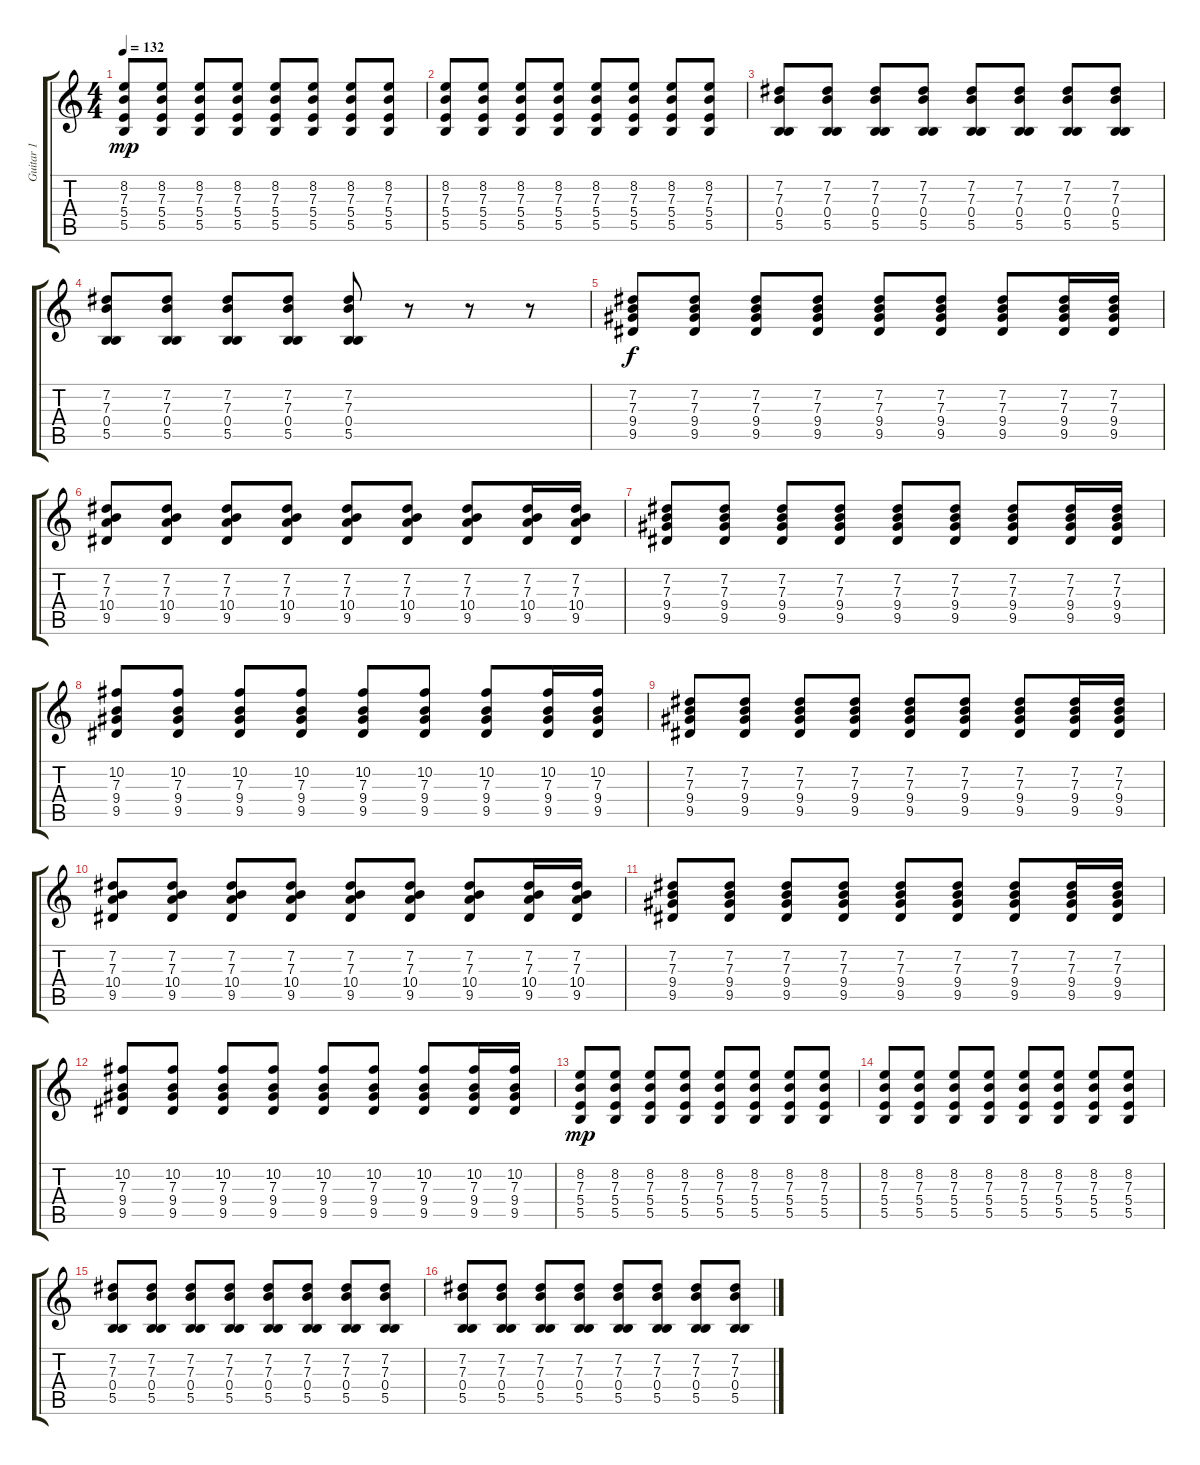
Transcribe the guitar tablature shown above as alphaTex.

\track ("Guitar 1" "Guitar 1") {instrument electricguitarjazz}
\staff {score tabs}
\tuning (Db4 Ab3 E3 B2 Gb2 Db2) {hide}
\ts (4 4)
\tempo 132
\clef g2
\ks c
(8.2 7.3 5.4 5.5).8{dy mp} (8.2 7.3 5.4 5.5).8 (8.2 7.3 5.4 5.5).8 (8.2 7.3 5.4 5.5).8 (8.2 7.3 5.4 5.5).8 (8.2 7.3 5.4 5.5).8 (8.2 7.3 5.4 5.5).8 (8.2 7.3 5.4 5.5).8 |
(8.2 7.3 5.4 5.5).8 (8.2 7.3 5.4 5.5).8 (8.2 7.3 5.4 5.5).8 (8.2 7.3 5.4 5.5).8 (8.2 7.3 5.4 5.5).8 (8.2 7.3 5.4 5.5).8 (8.2 7.3 5.4 5.5).8 (8.2 7.3 5.4 5.5).8 |
(7.2 7.3 0.4 5.5).8 (7.2 7.3 0.4 5.5).8 (7.2 7.3 0.4 5.5).8 (7.2 7.3 0.4 5.5).8 (7.2 7.3 0.4 5.5).8 (7.2 7.3 0.4 5.5).8 (7.2 7.3 0.4 5.5).8 (7.2 7.3 0.4 5.5).8 |
(7.2 7.3 0.4 5.5).8 (7.2 7.3 0.4 5.5).8 (7.2 7.3 0.4 5.5).8 (7.2 7.3 0.4 5.5).8 (7.2 7.3 0.4 5.5).8 r.8 r.8 r.8 |
(7.2 7.3 9.4 9.5).8{dy f instrument electricguitarjazz} (7.2 7.3 9.4 9.5).8 (7.2 7.3 9.4 9.5).8 (7.2 7.3 9.4 9.5).8 (7.2 7.3 9.4 9.5).8 (7.2 7.3 9.4 9.5).8 (7.2 7.3 9.4 9.5).8 (7.2 7.3 9.4 9.5).16 (7.2 7.3 9.4 9.5).16 |
(7.2 7.3 10.4 9.5).8 (7.2 7.3 10.4 9.5).8 (7.2 7.3 10.4 9.5).8 (7.2 7.3 10.4 9.5).8 (7.2 7.3 10.4 9.5).8 (7.2 7.3 10.4 9.5).8 (7.2 7.3 10.4 9.5).8 (7.2 7.3 10.4 9.5).16 (7.2 7.3 10.4 9.5).16 |
(7.2 7.3 9.4 9.5).8 (7.2 7.3 9.4 9.5).8 (7.2 7.3 9.4 9.5).8 (7.2 7.3 9.4 9.5).8 (7.2 7.3 9.4 9.5).8 (7.2 7.3 9.4 9.5).8 (7.2 7.3 9.4 9.5).8 (7.2 7.3 9.4 9.5).16 (7.2 7.3 9.4 9.5).16 |
(10.2 7.3 9.4 9.5).8 (10.2 7.3 9.4 9.5).8 (10.2 7.3 9.4 9.5).8 (10.2 7.3 9.4 9.5).8 (10.2 7.3 9.4 9.5).8 (10.2 7.3 9.4 9.5).8 (10.2 7.3 9.4 9.5).8 (10.2 7.3 9.4 9.5).16 (10.2 7.3 9.4 9.5).16 |
(7.2 7.3 9.4 9.5).8 (7.2 7.3 9.4 9.5).8 (7.2 7.3 9.4 9.5).8 (7.2 7.3 9.4 9.5).8 (7.2 7.3 9.4 9.5).8 (7.2 7.3 9.4 9.5).8 (7.2 7.3 9.4 9.5).8 (7.2 7.3 9.4 9.5).16 (7.2 7.3 9.4 9.5).16 |
(7.2 7.3 10.4 9.5).8 (7.2 7.3 10.4 9.5).8 (7.2 7.3 10.4 9.5).8 (7.2 7.3 10.4 9.5).8 (7.2 7.3 10.4 9.5).8 (7.2 7.3 10.4 9.5).8 (7.2 7.3 10.4 9.5).8 (7.2 7.3 10.4 9.5).16 (7.2 7.3 10.4 9.5).16 |
(7.2 7.3 9.4 9.5).8 (7.2 7.3 9.4 9.5).8 (7.2 7.3 9.4 9.5).8 (7.2 7.3 9.4 9.5).8 (7.2 7.3 9.4 9.5).8 (7.2 7.3 9.4 9.5).8 (7.2 7.3 9.4 9.5).8 (7.2 7.3 9.4 9.5).16 (7.2 7.3 9.4 9.5).16 |
(10.2 7.3 9.4 9.5).8 (10.2 7.3 9.4 9.5).8 (10.2 7.3 9.4 9.5).8 (10.2 7.3 9.4 9.5).8 (10.2 7.3 9.4 9.5).8 (10.2 7.3 9.4 9.5).8 (10.2 7.3 9.4 9.5).8 (10.2 7.3 9.4 9.5).16 (10.2 7.3 9.4 9.5).16 |
(8.2 7.3 5.4 5.5).8{dy mp instrument distortionguitar} (8.2 7.3 5.4 5.5).8 (8.2 7.3 5.4 5.5).8 (8.2 7.3 5.4 5.5).8 (8.2 7.3 5.4 5.5).8 (8.2 7.3 5.4 5.5).8 (8.2 7.3 5.4 5.5).8 (8.2 7.3 5.4 5.5).8 |
(8.2 7.3 5.4 5.5).8 (8.2 7.3 5.4 5.5).8 (8.2 7.3 5.4 5.5).8 (8.2 7.3 5.4 5.5).8 (8.2 7.3 5.4 5.5).8 (8.2 7.3 5.4 5.5).8 (8.2 7.3 5.4 5.5).8 (8.2 7.3 5.4 5.5).8 |
(7.2 7.3 0.4 5.5).8 (7.2 7.3 0.4 5.5).8 (7.2 7.3 0.4 5.5).8 (7.2 7.3 0.4 5.5).8 (7.2 7.3 0.4 5.5).8 (7.2 7.3 0.4 5.5).8 (7.2 7.3 0.4 5.5).8 (7.2 7.3 0.4 5.5).8 |
(7.2 7.3 0.4 5.5).8 (7.2 7.3 0.4 5.5).8 (7.2 7.3 0.4 5.5).8 (7.2 7.3 0.4 5.5).8 (7.2 7.3 0.4 5.5).8 (7.2 7.3 0.4 5.5).8 (7.2 7.3 0.4 5.5).8 (7.2 7.3 0.4 5.5).8
